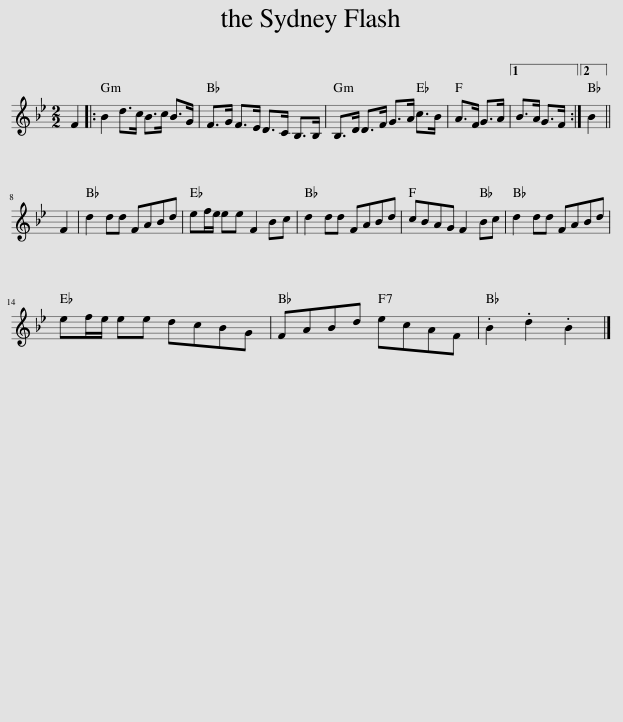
X:1
L:1/8
M:2/2
I:linebreak $
K:Bb
V:1 treble
V:1
 F2 |: B2 d>c B>c B>G | F>G F>E D>C B,>B, | B,>D D>F G>A c>B | A>F G>A |1 %5
 B>A G>F :|2 B2 ||$ F2 | d2 dd FABd | ef/e/ ee F2 Bc | %10
 d2 dd FABd | cBAG F2 Bc | d2 dd FABd |$ ef/e/ ee dcBG | FABd ecAF | %15
 .B2 .d2 .B2 |] %16
